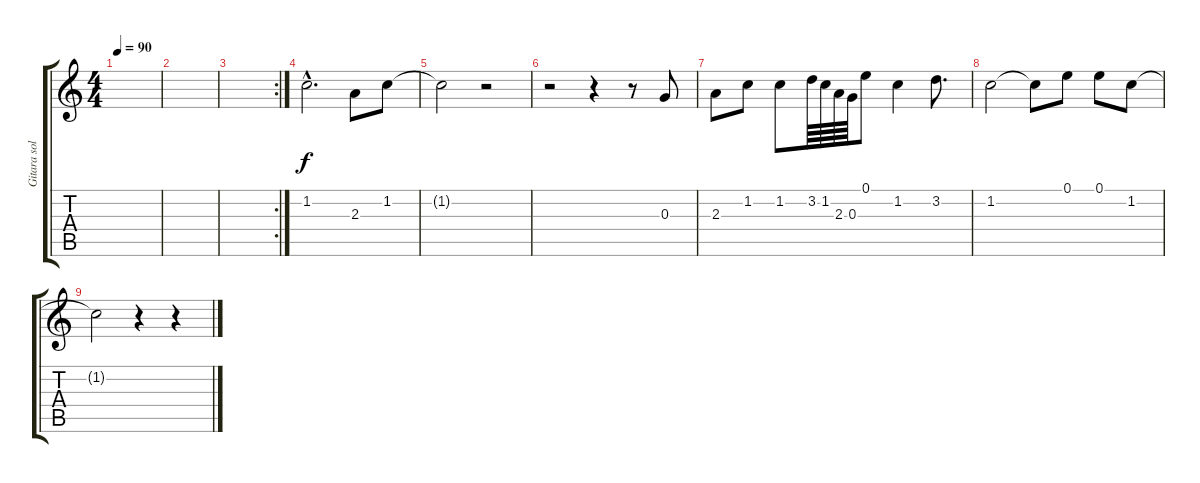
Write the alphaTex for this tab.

\track ("Gitara solo" "Gitara sol") {instrument electricguitarmuted}
\staff {score tabs}
\tuning (E4 B3 G3 D3 A2 E2) {hide}
\ts (4 4)
\tempo 90
\clef g2
\ks c
|
|
\rc 2
|
1.2{hac}.2{d} 2.3.8 1.2.8 |
1.2{t}.2 r.2 |
r.2 r.4 r.8 0.3.8 |
2.3.8 1.2.8 1.2.8 3.2.64 1.2.64 2.3.64 0.3.64 0.1.8 1.2.4 3.2.8{d} |
1.2.2 1.2{t}.8 0.1.8 0.1.8 1.2.8 |
1.2{t}.2 r.4 r.4
